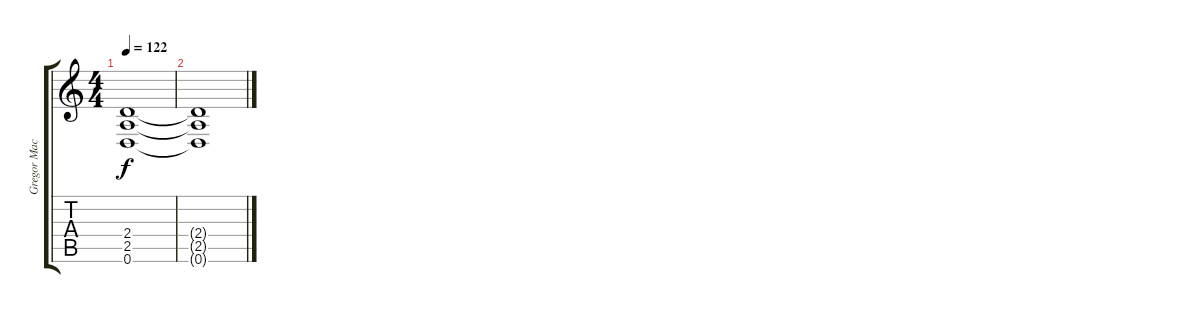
\track ("Gregor Mackintosh" "Gregor Mac") {instrument overdrivenguitar}
\staff {score tabs}
\tuning (D4 A3 F3 C3 G2 D2) {hide}
\ts (4 4)
\tempo 122
\clef g2
\ks c
(2.4 2.5 0.6).1{dy f} |
(2.4{t} 2.5{t} 0.6{t}).1
